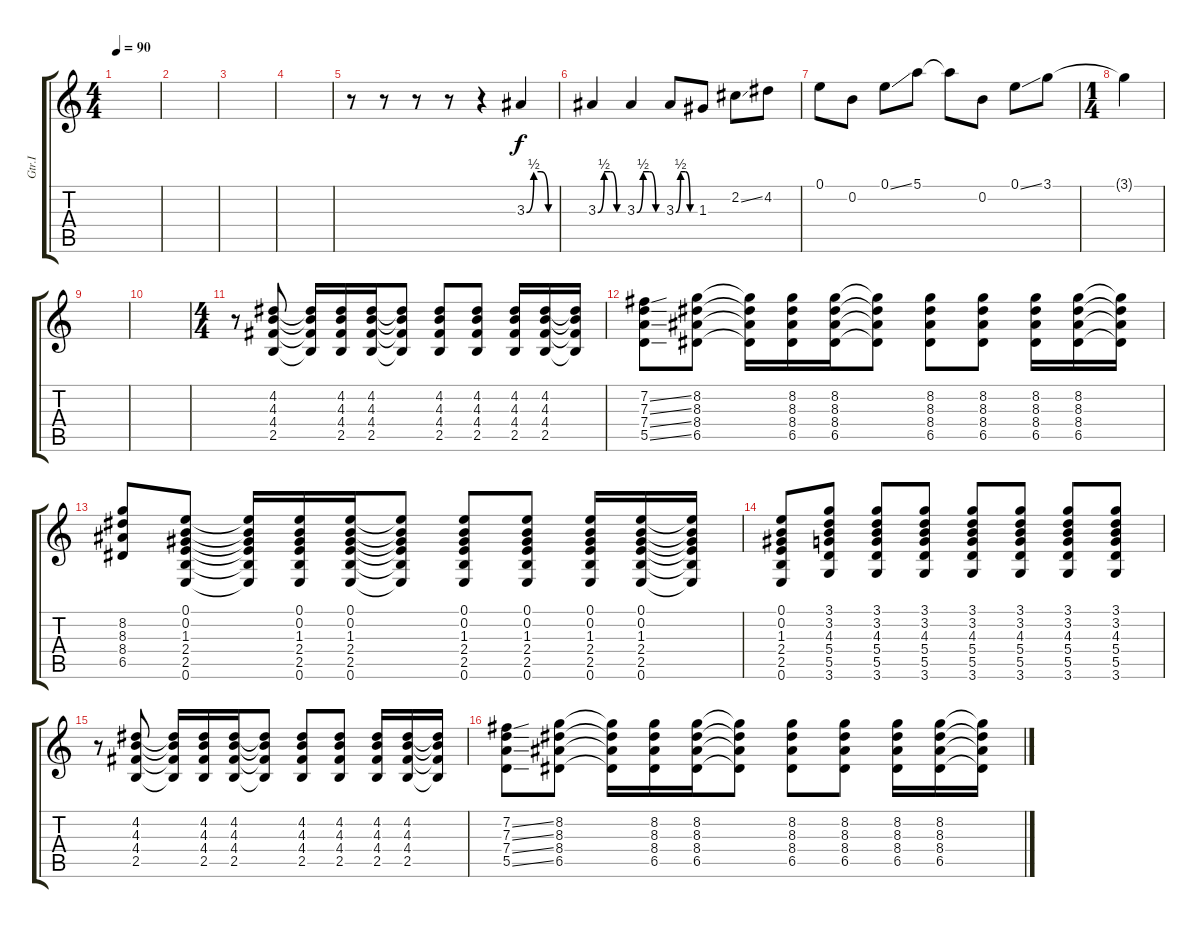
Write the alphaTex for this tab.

\track ("Gtr.I" "Gtr.I") {instrument electricguitarjazz}
\staff {score tabs}
\tuning (E4 B3 G3 D3 A2 E2) {hide}
\ts (4 4)
\tempo 90
\clef g2
\ks c
|
|
|
|
r.8 r.8 r.8 r.8 r.4{instrument distortionguitar} 3.3{be (custom 0 0 15 2 30 2 45 0 60 0)}.4 |
3.3{be (custom 0 0 15 2 30 2 45 0 60 0)}.4 3.3{be (custom 0 0 15 2 30 2 45 0 60 0)}.4 3.3{be (custom 0 0 15 2 30 2 45 0 60 0)}.8 1.3.8 2.2{ss}.8 4.2.8 |
0.1.8 0.2.8 0.1{ss}.8 5.1.8 5.1{t}.8 0.2.8 0.1{ss}.8 3.1.8 |
\ts (1 4)
3.1{t}.4 |
|
|
\ts (4 4)
r.8{instrument distortionguitar} (4.2 4.3 4.4 2.5).8 (4.2{t} 4.3{t} 4.4{t} 2.5{t}).16 (4.2 4.3 4.4 2.5).16 (4.2 4.3 4.4 2.5).16 (4.2{t} 4.3{t} 4.4{t} 2.5{t}).8 (4.2 4.3 4.4 2.5).8 (4.2 4.3 4.4 2.5).8 (4.2 4.3 4.4 2.5).16 (4.2 4.3 4.4 2.5).16 (4.2{t} 4.3{t} 4.4{t} 2.5{t}).16 |
(7.2{ss} 7.3{ss} 7.4{ss} 5.5{ss}).8 (8.2 8.3 8.4 6.5).8 (8.2{t} 8.3{t} 8.4{t} 6.5{t}).16 (8.2 8.3 8.4 6.5).16 (8.2 8.3 8.4 6.5).16 (8.2{t} 8.3{t} 8.4{t} 6.5{t}).8 (8.2 8.3 8.4 6.5).8 (8.2 8.3 8.4 6.5).8 (8.2 8.3 8.4 6.5).16 (8.2 8.3 8.4 6.5).16 (8.2{t} 8.3{t} 8.4{t} 6.5{t}).16 |
(8.2 8.3 8.4 6.5).8{instrument distortionguitar} (0.1 0.2 1.3 2.4 2.5 0.6).8 (0.1{t} 0.2{t} 1.3{t} 2.4{t} 2.5{t} 0.6{t}).16 (0.1 0.2 1.3 2.4 2.5 0.6).16 (0.1 0.2 1.3 2.4 2.5 0.6).16 (0.1{t} 0.2{t} 1.3{t} 2.4{t} 2.5{t} 0.6{t}).8 (0.1 0.2 1.3 2.4 2.5 0.6).8 (0.1 0.2 1.3 2.4 2.5 0.6).8 (0.1 0.2 1.3 2.4 2.5 0.6).16 (0.1 0.2 1.3 2.4 2.5 0.6).16 (0.1{t} 0.2{t} 1.3{t} 2.4{t} 2.5{t} 0.6{t}).16 |
(0.1 0.2 1.3 2.4 2.5 0.6).8 (3.1 3.2 4.3 5.4 5.5 3.6).8 (3.1 3.2 4.3 5.4 5.5 3.6).8 (3.1 3.2 4.3 5.4 5.5 3.6).8 (3.1 3.2 4.3 5.4 5.5 3.6).8 (3.1 3.2 4.3 5.4 5.5 3.6).8 (3.1 3.2 4.3 5.4 5.5 3.6).8 (3.1 3.2 4.3 5.4 5.5 3.6).8 |
r.8{instrument distortionguitar} (4.2 4.3 4.4 2.5).8 (4.2{t} 4.3{t} 4.4{t} 2.5{t}).16 (4.2 4.3 4.4 2.5).16 (4.2 4.3 4.4 2.5).16 (4.2{t} 4.3{t} 4.4{t} 2.5{t}).8 (4.2 4.3 4.4 2.5).8 (4.2 4.3 4.4 2.5).8 (4.2 4.3 4.4 2.5).16 (4.2 4.3 4.4 2.5).16 (4.2{t} 4.3{t} 4.4{t} 2.5{t}).16 |
(7.2{ss} 7.3{ss} 7.4{ss} 5.5{ss}).8 (8.2 8.3 8.4 6.5).8 (8.2{t} 8.3{t} 8.4{t} 6.5{t}).16 (8.2 8.3 8.4 6.5).16 (8.2 8.3 8.4 6.5).16 (8.2{t} 8.3{t} 8.4{t} 6.5{t}).8 (8.2 8.3 8.4 6.5).8 (8.2 8.3 8.4 6.5).8 (8.2 8.3 8.4 6.5).16 (8.2 8.3 8.4 6.5).16 (8.2{t} 8.3{t} 8.4{t} 6.5{t}).16
